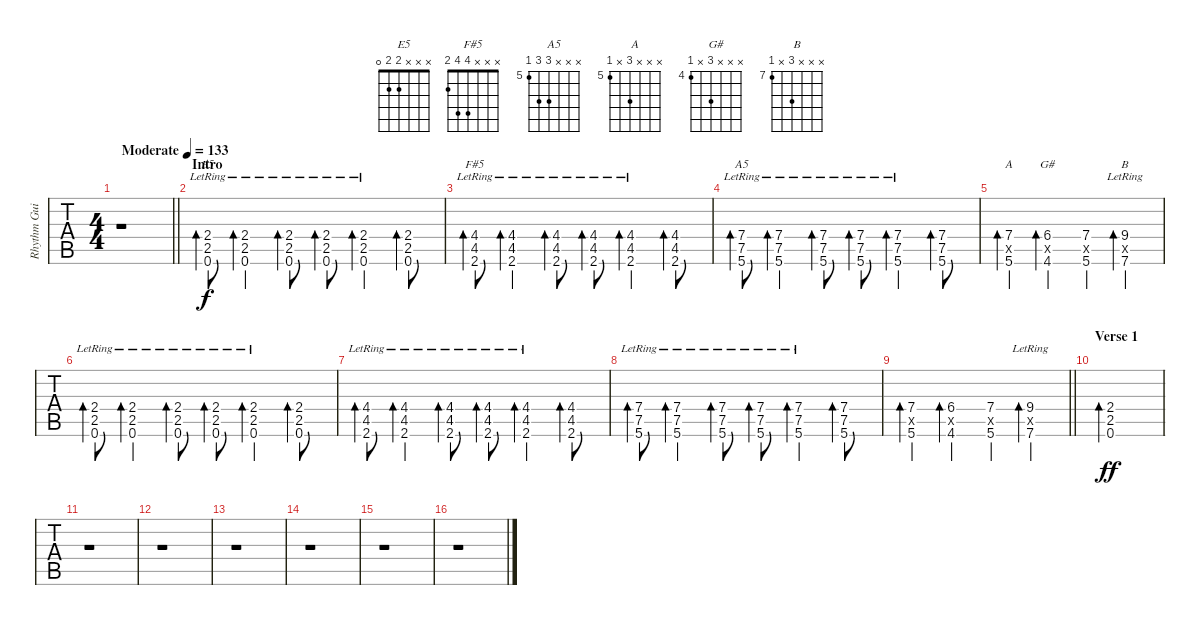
\track ("Rhythm Guitar" "Rhythm Gui") {instrument overdrivenguitar}
\staff {tabs}
\tuning (E4 B3 G3 D3 A2 E2) {hide}
\chord ("E5" x x x 2 2 0)
\chord ("F#5" x x x 4 4 2)
\chord ("A5" x x x 7 7 5) {firstfret 5}
\chord ("A" x x x 7 x 5) {firstfret 5}
\chord ("G#" x x x 6 x 4) {firstfret 4}
\chord ("B" x x x 9 x 7) {firstfret 7}
\ts (4 4)
\tempo (133 "Moderate")
\clef g2
\barLineRight lightlight
\ks c
r.1{dy f instrument overdrivenguitar} |
\section ("" "Intro")
(2.4{lr} 2.5{lr} 0.6{lr}).8{bd 120 ch "E5"} (2.4{lr} 2.5{lr} 0.6{lr}).4{bd 120} (2.4{lr} 2.5{lr} 0.6{lr}).8{bd 120} (2.4{lr} 2.5{lr} 0.6{lr}).8{bd 120} (2.4{lr} 2.5{lr} 0.6{lr}).4{bd 120} (2.4 2.5 0.6).8{bd 120} |
(4.4{lr} 4.5{lr} 2.6{lr}).8{bd 120 ch "F#5"} (4.4{lr} 4.5{lr} 2.6{lr}).4{bd 120} (4.4{lr} 4.5{lr} 2.6{lr}).8{bd 120} (4.4{lr} 4.5{lr} 2.6{lr}).8{bd 120} (4.4{lr} 4.5{lr} 2.6{lr}).4{bd 120} (4.4 4.5 2.6).8{bd 120} |
(7.4{lr} 7.5{lr} 5.6{lr}).8{bd 120 ch "A5"} (7.4{lr} 7.5{lr} 5.6{lr}).4{bd 120} (7.4{lr} 7.5{lr} 5.6{lr}).8{bd 120} (7.4{lr} 7.5{lr} 5.6{lr}).8{bd 120} (7.4{lr} 7.5{lr} 5.6{lr}).4{bd 120} (7.4 7.5 5.6).8{bd 120} |
(7.4 0.5{x} 5.6).4{bd 60 ch "A"} (6.4 0.5{x} 4.6).4{bd 60 ch "G#"} (7.4 0.5{x} 5.6).4 (9.4{lr} 0.5{x} 7.6{lr}).4{bd 60 ch "B"} |
(2.4{lr} 2.5{lr} 0.6{lr}).8{bd 120} (2.4{lr} 2.5{lr} 0.6{lr}).4{bd 120} (2.4{lr} 2.5{lr} 0.6{lr}).8{bd 120} (2.4{lr} 2.5{lr} 0.6{lr}).8{bd 120} (2.4{lr} 2.5{lr} 0.6{lr}).4{bd 120} (2.4 2.5 0.6).8{bd 120} |
(4.4{lr} 4.5{lr} 2.6{lr}).8{bd 120} (4.4{lr} 4.5{lr} 2.6{lr}).4{bd 120} (4.4{lr} 4.5{lr} 2.6{lr}).8{bd 120} (4.4{lr} 4.5{lr} 2.6{lr}).8{bd 120} (4.4{lr} 4.5{lr} 2.6{lr}).4{bd 120} (4.4 4.5 2.6).8{bd 120} |
(7.4{lr} 7.5{lr} 5.6{lr}).8{bd 120} (7.4{lr} 7.5{lr} 5.6{lr}).4{bd 120} (7.4{lr} 7.5{lr} 5.6{lr}).8{bd 120} (7.4{lr} 7.5{lr} 5.6{lr}).8{bd 120} (7.4{lr} 7.5{lr} 5.6{lr}).4{bd 120} (7.4 7.5 5.6).8{bd 120} |
\barLineRight lightlight
(7.4 0.5{x} 5.6).4{bd 60} (6.4 0.5{x} 4.6).4{bd 60} (7.4 0.5{x} 5.6).4 (9.4{lr} 0.5{x} 7.6{lr}).4{bd 60} |
\section ("" "Verse 1")
(2.4 2.5 0.6).1{bd 30 dy ff volume 3} |
r.1 |
r.1 |
r.1 |
r.1 |
r.1 |
r.1
